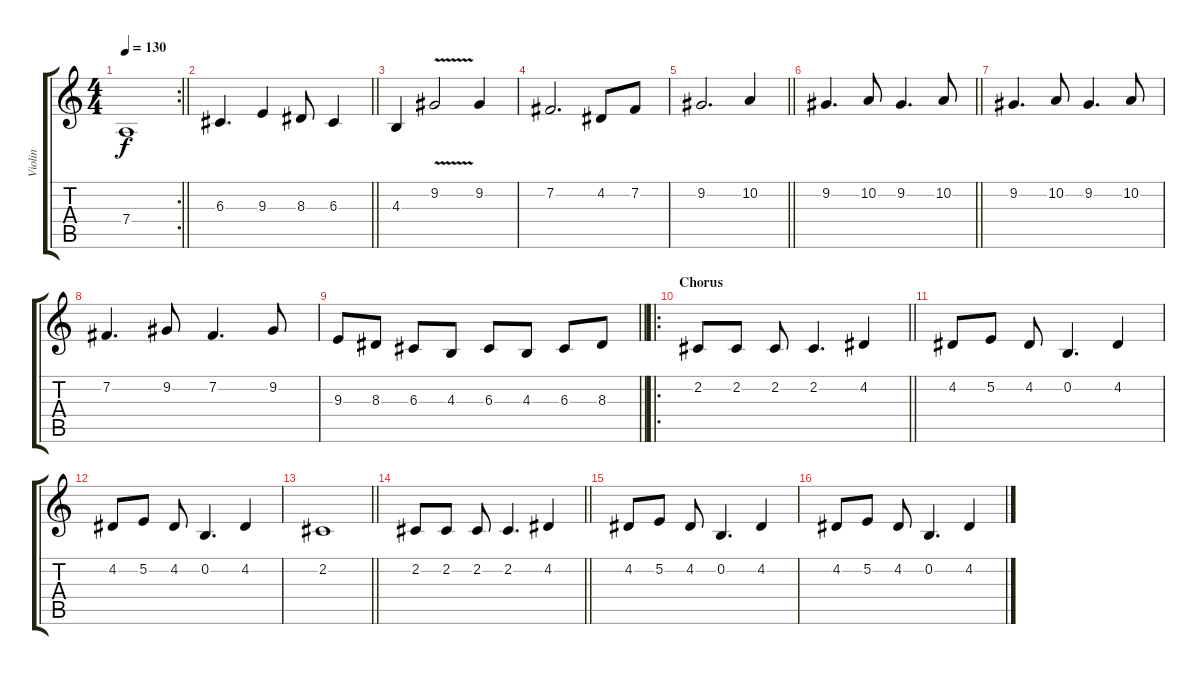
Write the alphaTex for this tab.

\track ("Violin" "Violin") {instrument violin}
\staff {score tabs}
\tuning (E4 B3 G3 D3 A2 E2) {hide}
\rc 2
\ts (4 4)
\tempo 130
\clef g2
\barLineRight lightlight
\ks c
7.4.1{dy f} |
\barLineRight lightlight
6.3.4{d} 9.3.4 8.3.8 6.3.4 |
4.3.4 9.2{v}.2 9.2.4 |
7.2.2{d} 4.2.8 7.2.8 |
\barLineRight lightlight
9.2.2{d} 10.2.4 |
\barLineRight lightlight
9.2.4{d} 10.2.8 9.2.4{d} 10.2.8 |
9.2.4{d} 10.2.8 9.2.4{d} 10.2.8 |
7.2.4{d} 9.2.8 7.2.4{d} 9.2.8 |
\barLineRight lightlight
9.3.8 8.3.8 6.3.8 4.3.8 6.3.8 4.3.8 6.3.8 8.3.8 |
\ro
\section ("" "Chorus")
\barLineRight lightlight
2.2.8 2.2.8 2.2.8 2.2.4{d} 4.2.4 |
4.2.8 5.2.8 4.2.8 0.2.4{d} 4.2.4 |
4.2.8 5.2.8 4.2.8 0.2.4{d} 4.2.4 |
\barLineRight lightlight
2.2.1 |
\barLineRight lightlight
2.2.8 2.2.8 2.2.8 2.2.4{d} 4.2.4 |
4.2.8 5.2.8 4.2.8 0.2.4{d} 4.2.4 |
4.2.8 5.2.8 4.2.8 0.2.4{d} 4.2.4
